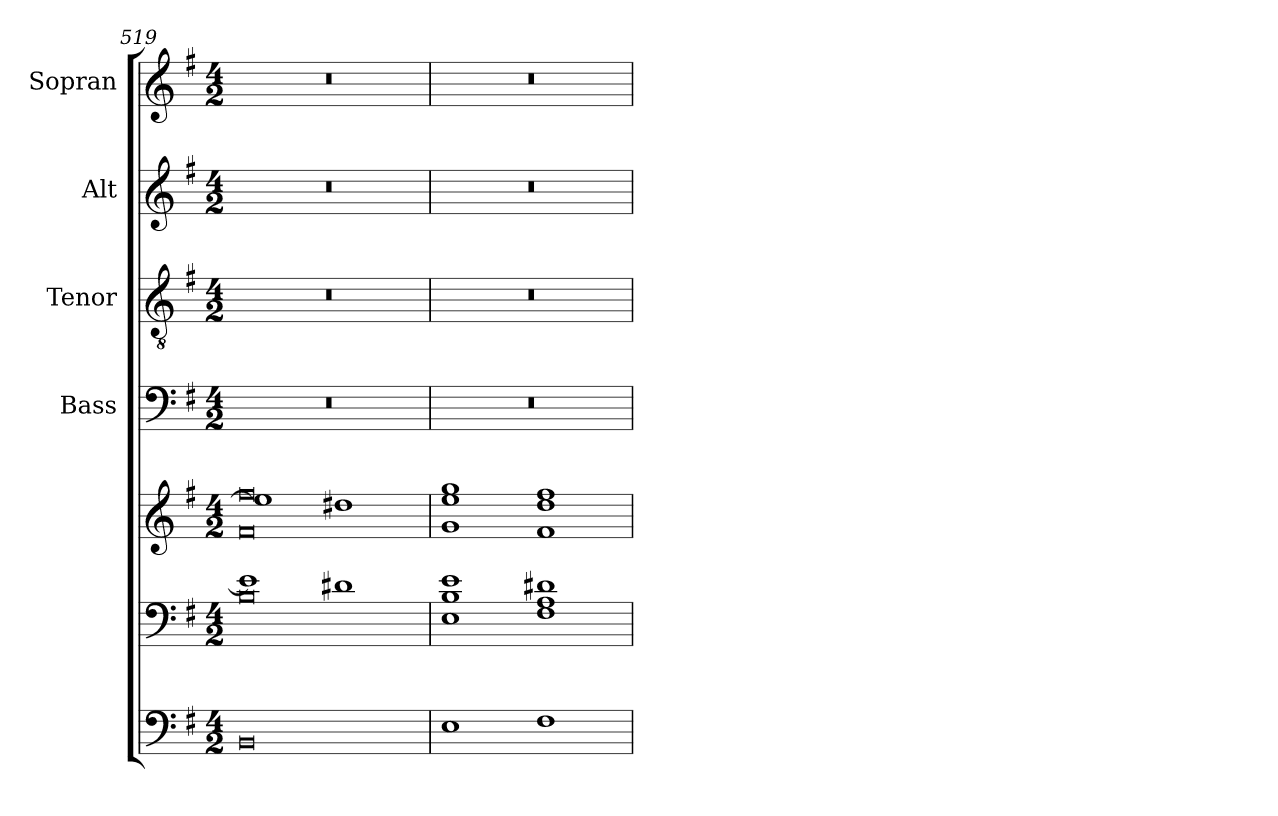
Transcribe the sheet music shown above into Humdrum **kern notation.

**kern	**kern	**kern	**kern	**kern	**kern	**kern
*part6	*part5	*part5	*part4	*part3	*part2	*part1
*staff7	*staff6	*staff5	*staff4	*staff3	*staff2	*staff1
*	*	*	*I"Bass	*I"Tenor	*I"Alt	*I"Sopran
*	*	*	*I'B.	*I'T.	*I'A.	*I'S.
*clefF4	*clefF4	*clefG2	*clefF4	*clefGv2	*clefG2	*clefG2
*k[f#]	*k[f#]	*k[f#]	*k[f#]	*k[f#]	*k[f#]	*k[f#]
*G:	*G:	*G:	*G:	*G:	*G:	*G:
*M4/2	*M4/2	*M4/2	*M4/2	*M4/2	*M4/2	*M4/2
=519	=519	=519	=519	=519	=519	=519
*	*^	*^	*	*	*	*
0BB	1e]	0B	0f# 0ff#	1ee]	0r	0r	0r	0r
.	1d#X	.	.	1dd#X	.	.	.	.
*	*	*	*v	*v	*	*	*	*
=520	=520	=520	=520	=520	=520	=520	=520
1E	1e	1E 1B	1g 1ee 1gg	0r	0r	0r	0r
1F#	1d#X	1F# 1A	1f# 1dd 1ff#	.	.	.	.
*	*v	*v	*	*	*	*	*
=	=	=	=	=	=	=
*-	*-	*-	*-	*-	*-	*-
